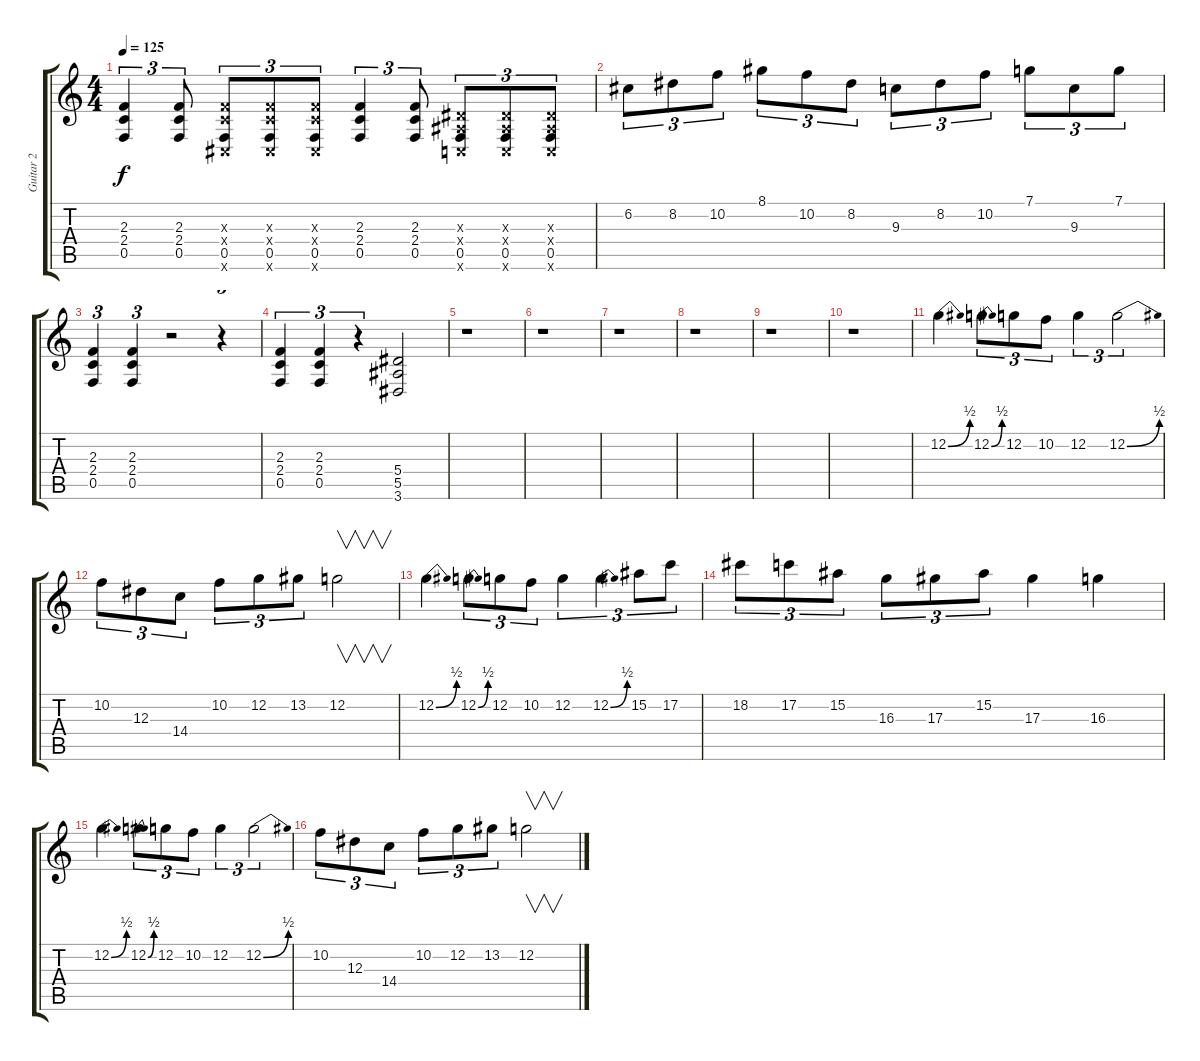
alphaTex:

\track ("Guitar 2" "Guitar 2") {instrument distortionguitar}
\staff {score tabs}
\tuning (C4 G3 Eb3 Bb2 F2 C2) {hide}
\ts (4 4)
\tempo 125
\clef g2
\ks c
(2.3 2.4 0.5).4{tu (3 2) dy f} (2.3 2.4 0.5).8{tu (3 2)} (2.3{x} 2.4{x} 0.5 1.6{x}).8{tu (3 2)} (2.3{x} 2.4{x} 0.5 1.6{x}).8{tu (3 2)} (2.3{x} 2.4{x} 0.5 1.6{x}).8{tu (3 2)} (2.3 2.4 0.5).4{tu (3 2)} (2.3 2.4 0.5).8{tu (3 2)} (0.3{x} 0.4{x} 0.5 0.6{x}).8{tu (3 2)} (0.3{x} 0.4{x} 0.5 0.6{x}).8{tu (3 2)} (0.3{x} 0.4{x} 0.5 0.6{x}).8{tu (3 2)} |
6.2.8{tu (3 2)} 8.2.8{tu (3 2)} 10.2.8{tu (3 2)} 8.1.8{tu (3 2)} 10.2.8{tu (3 2)} 8.2.8{tu (3 2)} 9.3.8{tu (3 2)} 8.2.8{tu (3 2)} 10.2.8{tu (3 2)} 7.1.8{tu (3 2)} 9.3.8{tu (3 2)} 7.1.8{tu (3 2)} |
(2.3 2.4 0.5).4{tu (3 2) balance 8} (2.3 2.4 0.5).4{tu (3 2)} r.2 r.4{tu (3 2)} |
(2.3 2.4 0.5).4{tu (3 2)} (2.3 2.4 0.5).4{tu (3 2)} r.4{tu (3 2)} (5.4 5.5 3.6).2 |
r.1{balance 0} |
r.1 |
r.1 |
r.1 |
r.1 |
r.1 |
12.2{be (bend 0 0 60 2)}.4 12.2{be (bend 0 0 60 2)}.8{tu (3 2)} 12.2.8{tu (3 2)} 10.2.8{tu (3 2)} 12.2.4{tu (3 2)} 12.2{be (bend 0 0 60 2)}.2{tu (3 2)} |
10.2.8{tu (3 2)} 12.3.8{tu (3 2)} 14.4.8{tu (3 2)} 10.2.8{tu (3 2)} 12.2.8{tu (3 2)} 13.2.8{tu (3 2)} 12.2.2{v} |
12.2{be (bend 0 0 60 2)}.4 12.2{be (bend 0 0 60 2)}.8{tu (3 2)} 12.2.8{tu (3 2)} 10.2.8{tu (3 2)} 12.2.4{tu (3 2)} 12.2{be (bend 0 0 60 2)}.4{tu (3 2)} 15.2.8{tu (3 2)} 17.2.8{tu (3 2)} |
18.2.8{tu (3 2)} 17.2.8{tu (3 2)} 15.2.8{tu (3 2)} 16.3.8{tu (3 2)} 17.3.8{tu (3 2)} 15.2.8{tu (3 2)} 17.3.4 16.3.4 |
12.2{be (bend 0 0 60 2)}.4 12.2{be (bend 0 0 60 2)}.8{tu (3 2)} 12.2.8{tu (3 2)} 10.2.8{tu (3 2)} 12.2.4{tu (3 2)} 12.2{be (bend 0 0 60 2)}.2{tu (3 2)} |
10.2.8{tu (3 2)} 12.3.8{tu (3 2)} 14.4.8{tu (3 2)} 10.2.8{tu (3 2)} 12.2.8{tu (3 2)} 13.2.8{tu (3 2)} 12.2.2{v}
